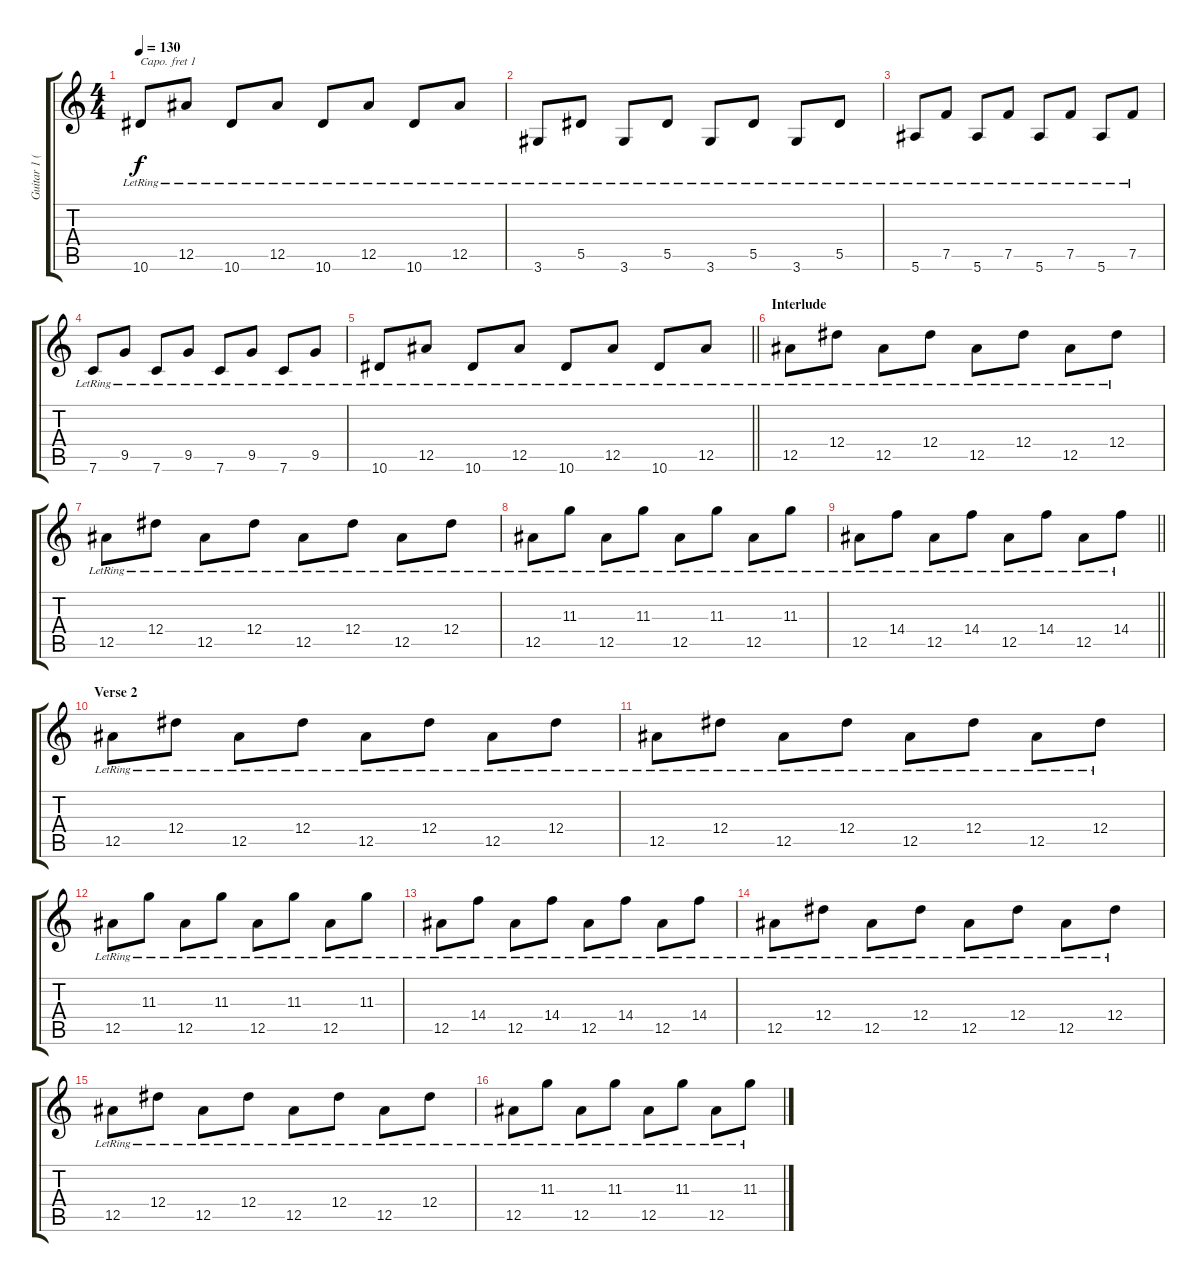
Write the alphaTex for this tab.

\track ("Guitar 1 (Clean)" "Guitar 1 (") {instrument electricguitarclean}
\staff {score tabs}
\capo 1
\tuning (E4 B3 G3 D3 A2 E2) {hide}
\ts (4 4)
\tempo 130
\clef g2
\ks c
10.6{lr}.8{dy f} 12.5{lr}.8 10.6{lr}.8 12.5{lr}.8 10.6{lr}.8 12.5{lr}.8 10.6{lr}.8 12.5{lr}.8 |
3.6{lr}.8 5.5{lr}.8 3.6{lr}.8 5.5{lr}.8 3.6{lr}.8 5.5{lr}.8 3.6{lr}.8 5.5{lr}.8 |
5.6{lr}.8 7.5{lr}.8 5.6{lr}.8 7.5{lr}.8 5.6{lr}.8 7.5{lr}.8 5.6{lr}.8 7.5{lr}.8 |
7.6{lr}.8 9.5{lr}.8 7.6{lr}.8 9.5{lr}.8 7.6{lr}.8 9.5{lr}.8 7.6{lr}.8 9.5{lr}.8 |
\barLineRight lightlight
10.6{lr}.8 12.5{lr}.8 10.6{lr}.8 12.5{lr}.8 10.6{lr}.8 12.5{lr}.8 10.6{lr}.8 12.5{lr}.8 |
\section ("" "Interlude")
12.5{lr}.8 12.4{lr}.8 12.5{lr}.8 12.4{lr}.8 12.5{lr}.8 12.4{lr}.8 12.5{lr}.8 12.4{lr}.8 |
12.5{lr}.8 12.4{lr}.8 12.5{lr}.8 12.4{lr}.8 12.5{lr}.8 12.4{lr}.8 12.5{lr}.8 12.4{lr}.8 |
12.5{lr}.8 11.3{lr}.8 12.5{lr}.8 11.3{lr}.8 12.5{lr}.8 11.3{lr}.8 12.5{lr}.8 11.3{lr}.8 |
\barLineRight lightlight
12.5{lr}.8 14.4{lr}.8 12.5{lr}.8 14.4{lr}.8 12.5{lr}.8 14.4{lr}.8 12.5{lr}.8 14.4{lr}.8 |
\section ("" "Verse 2")
12.5{lr}.8 12.4{lr}.8 12.5{lr}.8 12.4{lr}.8 12.5{lr}.8 12.4{lr}.8 12.5{lr}.8 12.4{lr}.8 |
12.5{lr}.8 12.4{lr}.8 12.5{lr}.8 12.4{lr}.8 12.5{lr}.8 12.4{lr}.8 12.5{lr}.8 12.4{lr}.8 |
12.5{lr}.8 11.3{lr}.8 12.5{lr}.8 11.3{lr}.8 12.5{lr}.8 11.3{lr}.8 12.5{lr}.8 11.3{lr}.8 |
12.5{lr}.8 14.4{lr}.8 12.5{lr}.8 14.4{lr}.8 12.5{lr}.8 14.4{lr}.8 12.5{lr}.8 14.4{lr}.8 |
12.5{lr}.8 12.4{lr}.8 12.5{lr}.8 12.4{lr}.8 12.5{lr}.8 12.4{lr}.8 12.5{lr}.8 12.4{lr}.8 |
12.5{lr}.8 12.4{lr}.8 12.5{lr}.8 12.4{lr}.8 12.5{lr}.8 12.4{lr}.8 12.5{lr}.8 12.4{lr}.8 |
12.5{lr}.8 11.3{lr}.8 12.5{lr}.8 11.3{lr}.8 12.5{lr}.8 11.3{lr}.8 12.5{lr}.8 11.3{lr}.8
